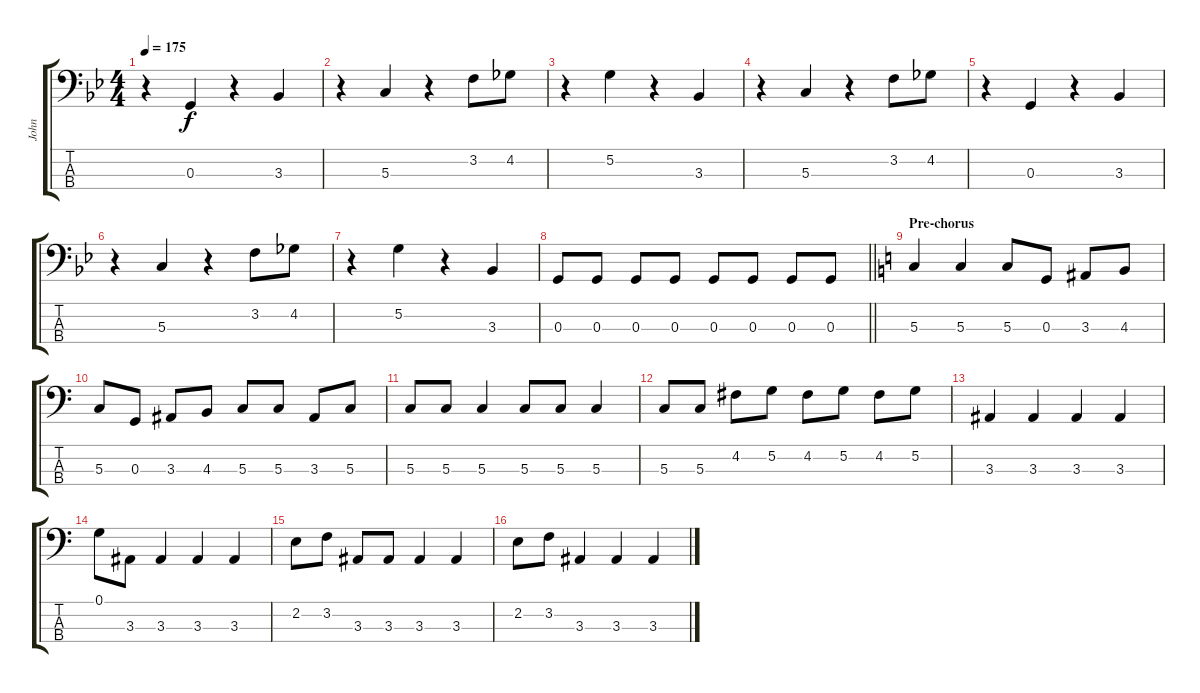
\track ("John" "John") {instrument electricbassfinger}
\staff {score tabs}
\tuning (G2 D2 G1 D1) {hide}
\ts (4 4)
\tempo 175
\clef f4
\ks gminor
r.4{dy f} 0.3.4 r.4 3.3.4 |
r.4 5.3.4 r.4 3.2.8 4.2.8 |
r.4 5.2.4 r.4 3.3.4 |
r.4 5.3.4 r.4 3.2.8 4.2.8 |
r.4 0.3.4 r.4 3.3.4 |
r.4 5.3.4 r.4 3.2.8 4.2.8 |
r.4 5.2.4 r.4 3.3.4 |
\barLineRight lightlight
0.3.8 0.3.8 0.3.8 0.3.8 0.3.8 0.3.8 0.3.8 0.3.8 |
\section ("" "Pre-chorus")
\ks c
5.3.4{volume 9} 5.3.4 5.3.8 0.3.8 3.3.8 4.3.8 |
5.3.8 0.3.8 3.3.8 4.3.8 5.3.8 5.3.8 3.3.8 5.3.8 |
5.3.8 5.3.8 5.3.4 5.3.8 5.3.8 5.3.4 |
5.3.8 5.3.8 4.2.8 5.2.8 4.2.8 5.2.8 4.2.8 5.2.8 |
3.3.4 3.3.4 3.3.4 3.3.4 |
0.1.8 3.3.8 3.3.4 3.3.4 3.3.4 |
2.2.8 3.2.8 3.3.8 3.3.8 3.3.4 3.3.4 |
2.2.8 3.2.8 3.3.4 3.3.4 3.3.4
